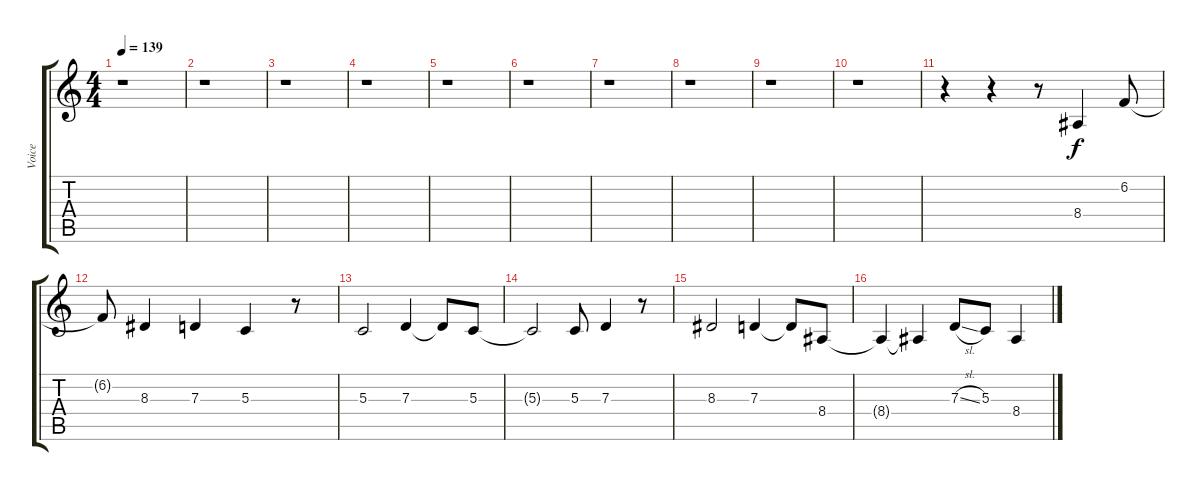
\track ("Voice" "Voice") {instrument flute}
\staff {score tabs}
\tuning (E4 B3 G3 D3 A2 E2) {hide}
\ts (4 4)
\tempo 139
\clef g2
\ks c
r.1{dy f} |
r.1 |
r.1 |
r.1 |
r.1 |
r.1 |
r.1 |
r.1 |
r.1 |
r.1 |
r.4 r.4 r.8 8.4.4 6.2.8 |
6.2{t}.8 8.3.4 7.3.4 5.3.4 r.8 |
5.3.2 7.3.4 7.3{t}.8 5.3.8 |
5.3{t}.2 5.3.8 7.3.4 r.8 |
8.3.2 7.3.4 7.3{t}.8 8.4.8 |
8.4{t}.4 8.4{t}.4 7.3{sl}.8 5.3.8 8.4.4
